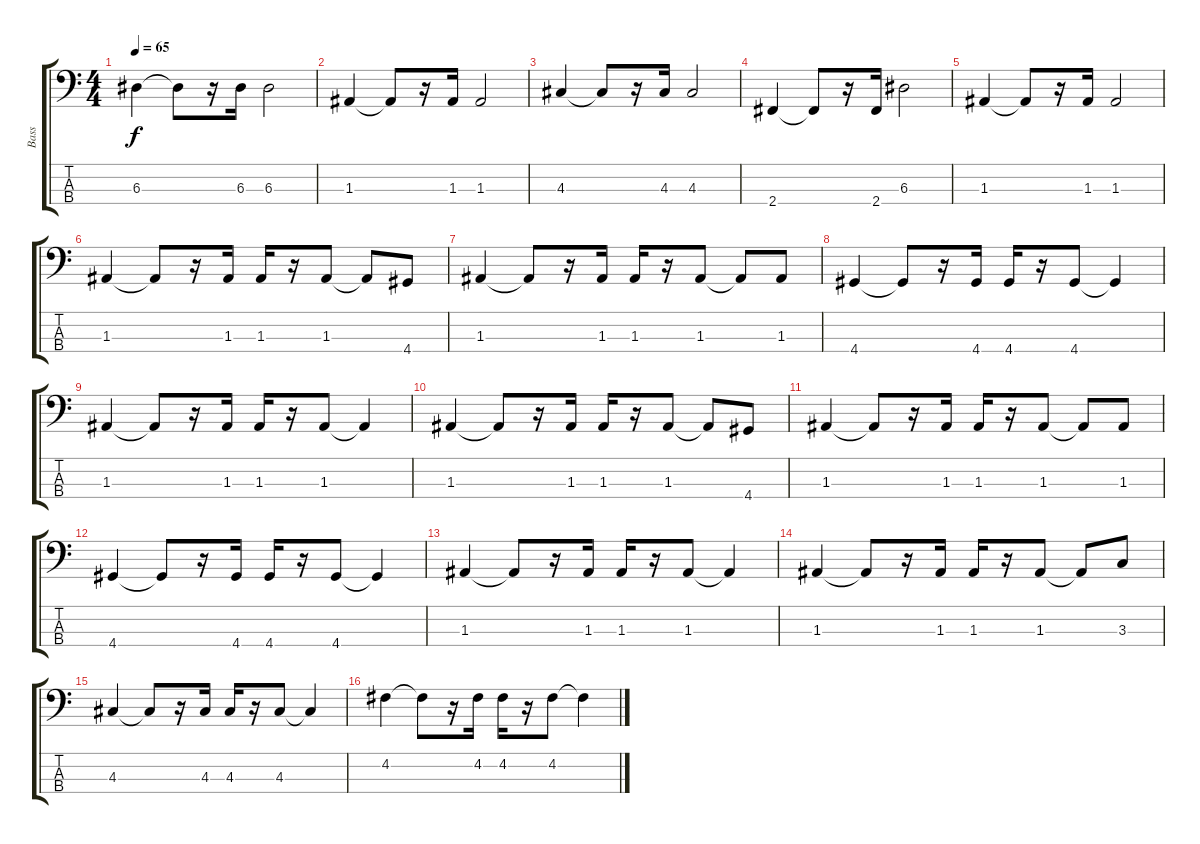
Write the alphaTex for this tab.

\track ("Bass" "Bass") {instrument electricbassfinger}
\staff {score tabs}
\tuning (G2 D2 A1 E1) {hide}
\ts (4 4)
\tempo 65
\clef f4
\ks c
6.3.4{dy f} 6.3{t}.8 r.16 6.3.16 6.3.2 |
1.3.4 1.3{t}.8 r.16 1.3.16 1.3.2 |
4.3.4 4.3{t}.8 r.16 4.3.16 4.3.2 |
2.4.4 2.4{t}.8 r.16 2.4.16 6.3.2 |
1.3.4 1.3{t}.8 r.16 1.3.16 1.3.2 |
1.3.4 1.3{t}.8 r.16 1.3.16 1.3.16 r.16 1.3.8 1.3{t}.8 4.4.8 |
1.3.4 1.3{t}.8 r.16 1.3.16 1.3.16 r.16 1.3.8 1.3{t}.8 1.3.8 |
4.4.4 4.4{t}.8 r.16 4.4.16 4.4.16 r.16 4.4.8 4.4{t}.4 |
1.3.4 1.3{t}.8 r.16 1.3.16 1.3.16 r.16 1.3.8 1.3{t}.4 |
1.3.4 1.3{t}.8 r.16 1.3.16 1.3.16 r.16 1.3.8 1.3{t}.8 4.4.8 |
1.3.4 1.3{t}.8 r.16 1.3.16 1.3.16 r.16 1.3.8 1.3{t}.8 1.3.8 |
4.4.4 4.4{t}.8 r.16 4.4.16 4.4.16 r.16 4.4.8 4.4{t}.4 |
1.3.4 1.3{t}.8 r.16 1.3.16 1.3.16 r.16 1.3.8 1.3{t}.4 |
1.3.4 1.3{t}.8 r.16 1.3.16 1.3.16 r.16 1.3.8 1.3{t}.8 3.3.8 |
4.3.4 4.3{t}.8 r.16 4.3.16 4.3.16 r.16 4.3.8 4.3{t}.4 |
4.2.4 4.2{t}.8 r.16 4.2.16 4.2.16 r.16 4.2.8 4.2{t}.4
